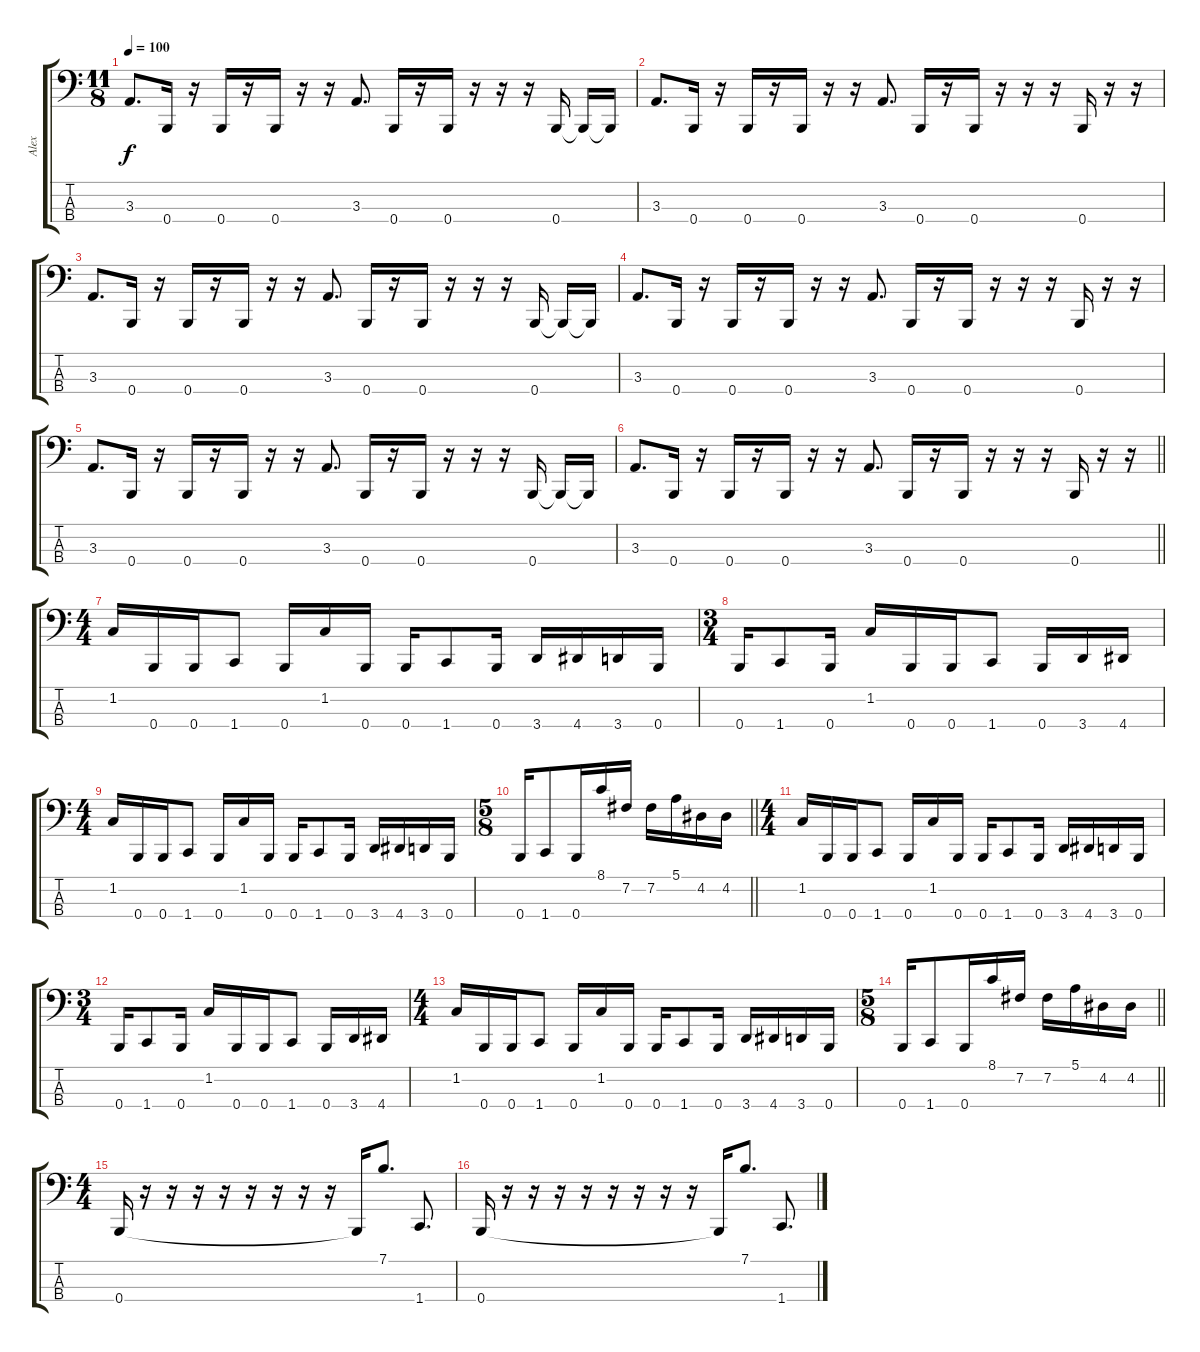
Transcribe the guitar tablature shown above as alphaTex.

\track ("Alex" "Alex") {instrument slapbass2}
\staff {score tabs}
\tuning (E2 B1 Gb1 B0) {hide}
\ts (11 8)
\tempo 100
\clef f4
\ks c
3.3.8{d dy f} 0.4.16 r.16 0.4.16 r.16 0.4.16 r.16 r.16 3.3.8{d} 0.4.16 r.16 0.4.16 r.16 r.16 r.16 0.4.16 0.4{t}.16 0.4{t}.16 |
3.3.8{d} 0.4.16 r.16 0.4.16 r.16 0.4.16 r.16 r.16 3.3.8{d} 0.4.16 r.16 0.4.16 r.16 r.16 r.16 0.4.16 r.16 r.16 |
3.3.8{d} 0.4.16 r.16 0.4.16 r.16 0.4.16 r.16 r.16 3.3.8{d} 0.4.16 r.16 0.4.16 r.16 r.16 r.16 0.4.16 0.4{t}.16 0.4{t}.16 |
3.3.8{d} 0.4.16 r.16 0.4.16 r.16 0.4.16 r.16 r.16 3.3.8{d} 0.4.16 r.16 0.4.16 r.16 r.16 r.16 0.4.16 r.16 r.16 |
3.3.8{d} 0.4.16 r.16 0.4.16 r.16 0.4.16 r.16 r.16 3.3.8{d} 0.4.16 r.16 0.4.16 r.16 r.16 r.16 0.4.16 0.4{t}.16 0.4{t}.16 |
\barLineRight lightlight
3.3.8{d} 0.4.16 r.16 0.4.16 r.16 0.4.16 r.16 r.16 3.3.8{d} 0.4.16 r.16 0.4.16 r.16 r.16 r.16 0.4.16 r.16 r.16 |
\ts (4 4)
\section ("" "")
1.2.16 0.4.16 0.4.16 1.4.8 0.4.16 1.2.16 0.4.16 0.4.16 1.4.8 0.4.16 3.4.16 4.4.16 3.4.16 0.4.16 |
\ts (3 4)
0.4.16 1.4.8 0.4.16 1.2.16 0.4.16 0.4.16 1.4.8 0.4.16 3.4.16 4.4.16 |
\ts (4 4)
1.2.16 0.4.16 0.4.16 1.4.8 0.4.16 1.2.16 0.4.16 0.4.16 1.4.8 0.4.16 3.4.16 4.4.16 3.4.16 0.4.16 |
\ts (5 8)
\barLineRight lightlight
0.4.16 1.4.8 0.4.16 8.1.16 7.2.16 7.2.16 5.1.16 4.2.16 4.2.16 |
\ts (4 4)
1.2.16 0.4.16 0.4.16 1.4.8 0.4.16 1.2.16 0.4.16 0.4.16 1.4.8 0.4.16 3.4.16 4.4.16 3.4.16 0.4.16 |
\ts (3 4)
0.4.16 1.4.8 0.4.16 1.2.16 0.4.16 0.4.16 1.4.8 0.4.16 3.4.16 4.4.16 |
\ts (4 4)
1.2.16 0.4.16 0.4.16 1.4.8 0.4.16 1.2.16 0.4.16 0.4.16 1.4.8 0.4.16 3.4.16 4.4.16 3.4.16 0.4.16 |
\ts (5 8)
\barLineRight lightlight
0.4.16 1.4.8 0.4.16 8.1.16 7.2.16 7.2.16 5.1.16 4.2.16 4.2.16 |
\ts (4 4)
\section ("" "")
0.4.16 r.16 r.16 r.16 r.16 r.16 r.16 r.16 r.16 0.4{t}.16 7.1.8{d} 1.4.8{d} |
0.4.16 r.16 r.16 r.16 r.16 r.16 r.16 r.16 r.16 0.4{t}.16 7.1.8{d} 1.4.8{d}
